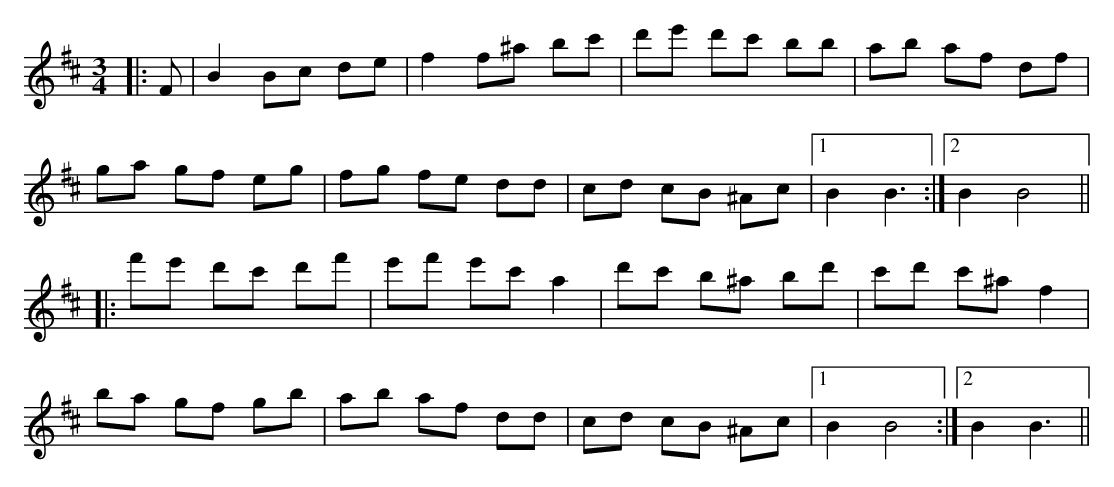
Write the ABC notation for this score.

X:1
M:3/4
K:Bmin
|:F| B2 Bc de| f2 f^a bc'| d'e' d'c' bb| ab af df|
 ga gf eg| fg fe dd| cd cB ^Ac|1 B2 B3:|2 B2 B4||
|: f'e' d'c' d'f'| e'f' e'c' a2| d'c' b^a bd'| c'd' c'^a f2|
 ba gf gb| ab af dd| cd cB ^Ac|1 B2 B4:|2 B2 B3||
